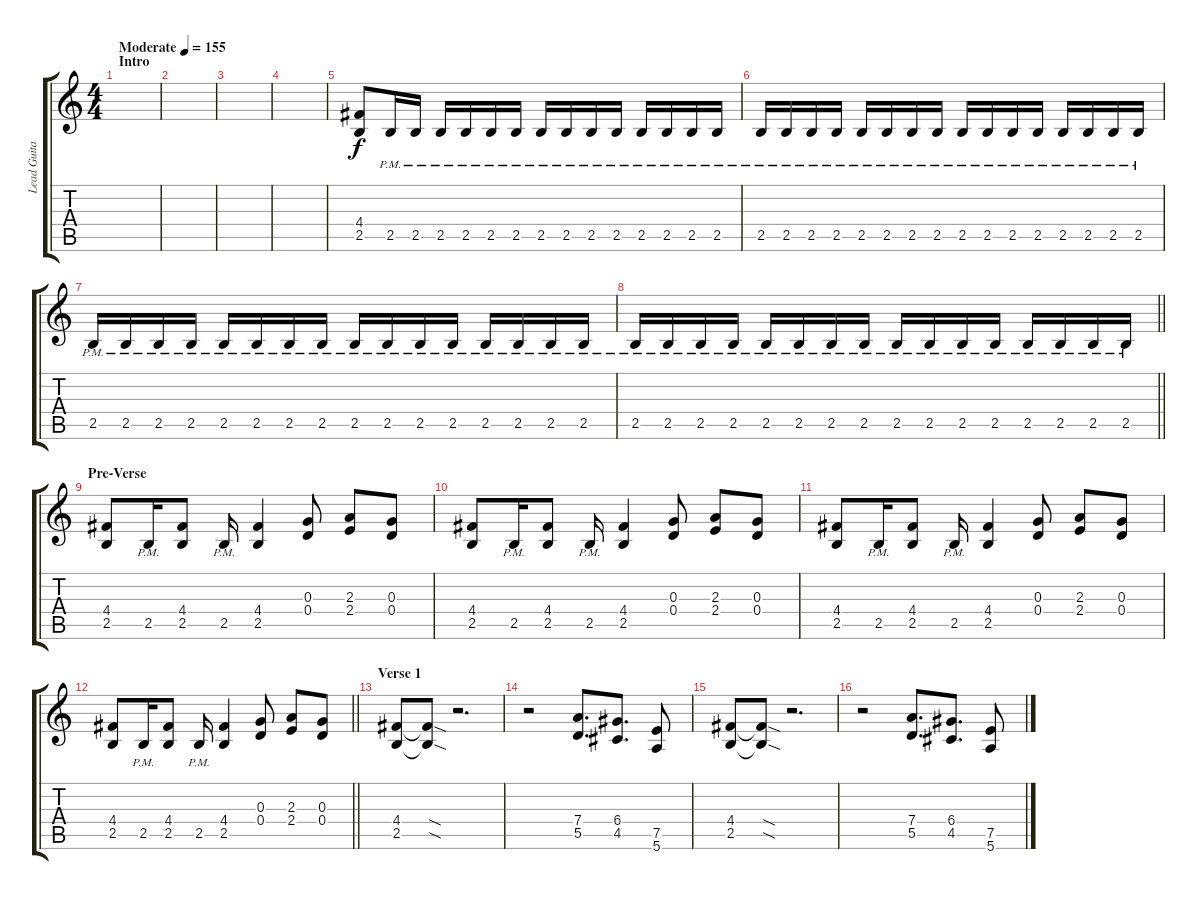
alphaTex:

\track ("Lead Guitar" "Lead Guita") {instrument distortionguitar}
\staff {score tabs}
\tuning (E4 B3 G3 D3 A2 E2) {hide}
\ts (4 4)
\section ("" "Intro")
\tempo (155 "Moderate")
\clef g2
\ks c
|
|
|
|
(4.4 2.5).8 2.5{pm}.16 2.5{pm}.16 2.5{pm}.16 2.5{pm}.16 2.5{pm}.16 2.5{pm}.16 2.5{pm}.16 2.5{pm}.16 2.5{pm}.16 2.5{pm}.16 2.5{pm}.16 2.5{pm}.16 2.5{pm}.16 2.5{pm}.16 |
2.5{pm}.16 2.5{pm}.16 2.5{pm}.16 2.5{pm}.16 2.5{pm}.16 2.5{pm}.16 2.5{pm}.16 2.5{pm}.16 2.5{pm}.16 2.5{pm}.16 2.5{pm}.16 2.5{pm}.16 2.5{pm}.16 2.5{pm}.16 2.5{pm}.16 2.5{pm}.16 |
2.5{pm}.16 2.5{pm}.16 2.5{pm}.16 2.5{pm}.16 2.5{pm}.16 2.5{pm}.16 2.5{pm}.16 2.5{pm}.16 2.5{pm}.16 2.5{pm}.16 2.5{pm}.16 2.5{pm}.16 2.5{pm}.16 2.5{pm}.16 2.5{pm}.16 2.5{pm}.16 |
\barLineRight lightlight
2.5{pm}.16 2.5{pm}.16 2.5{pm}.16 2.5{pm}.16 2.5{pm}.16 2.5{pm}.16 2.5{pm}.16 2.5{pm}.16 2.5{pm}.16 2.5{pm}.16 2.5{pm}.16 2.5{pm}.16 2.5{pm}.16 2.5{pm}.16 2.5{pm}.16 2.5{pm}.16 |
\section ("" "Pre-Verse")
(4.4 2.5).8 2.5{pm}.16 (4.4 2.5).8 2.5{pm}.16 (4.4 2.5).4 (0.3 0.4).8 (2.3 2.4).8 (0.3 0.4).8 |
(4.4 2.5).8 2.5{pm}.16 (4.4 2.5).8 2.5{pm}.16 (4.4 2.5).4 (0.3 0.4).8 (2.3 2.4).8 (0.3 0.4).8 |
(4.4 2.5).8 2.5{pm}.16 (4.4 2.5).8 2.5{pm}.16 (4.4 2.5).4 (0.3 0.4).8 (2.3 2.4).8 (0.3 0.4).8 |
\barLineRight lightlight
(4.4 2.5).8 2.5{pm}.16 (4.4 2.5).8 2.5{pm}.16 (4.4 2.5).4 (0.3 0.4).8 (2.3 2.4).8 (0.3 0.4).8 |
\section ("" "Verse 1")
(4.4 2.5).8 (4.4{sod t} 2.5{sod t}).8 r.2{d} |
r.2 (7.4 5.5).8{d} (6.4 4.5).8{d} (7.5 5.6).8 |
(4.4 2.5).8 (4.4{sod t} 2.5{sod t}).8 r.2{d} |
r.2 (7.4 5.5).8{d} (6.4 4.5).8{d} (7.5 5.6).8
